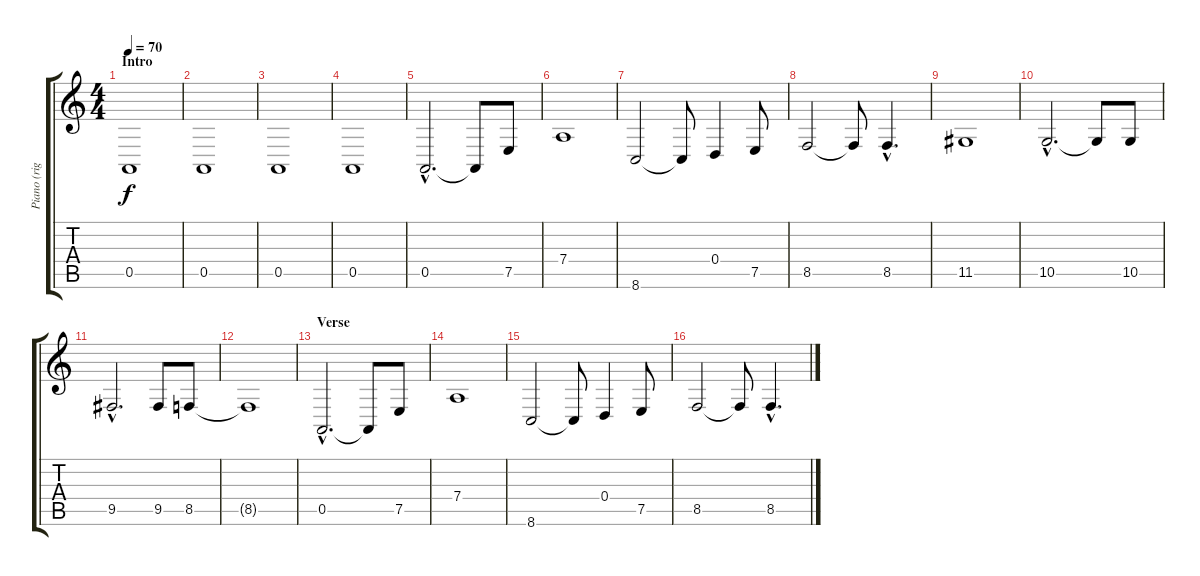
\track ("Piano (rigth)" "Piano (rig") {instrument acousticgrandpiano}
\staff {score tabs}
\tuning (E4 B3 G3 D3 A2 E2) {hide}
\ts (4 4)
\section ("" "Intro")
\tempo 70
\clef g2
\ks c
0.5.1{dy f instrument acousticgrandpiano} |
0.5.1 |
0.5.1 |
0.5.1 |
0.5{hac}.2{d} 0.5{t}.8 7.5.8 |
7.4.1 |
8.6.2 8.6{t}.8 0.4.4 7.5.8 |
8.5.2 8.5{t}.8 8.5{hac}.4{d} |
11.5.1 |
10.5{hac}.2{d} 10.5{t}.8 10.5.8 |
9.5{hac}.2{d} 9.5.8 8.5.8 |
8.5{t}.1 |
\section ("" "Verse")
0.5{hac}.2{d} 0.5{t}.8 7.5.8 |
7.4.1 |
8.6.2 8.6{t}.8 0.4.4 7.5.8 |
8.5.2 8.5{t}.8 8.5{hac}.4{d}
